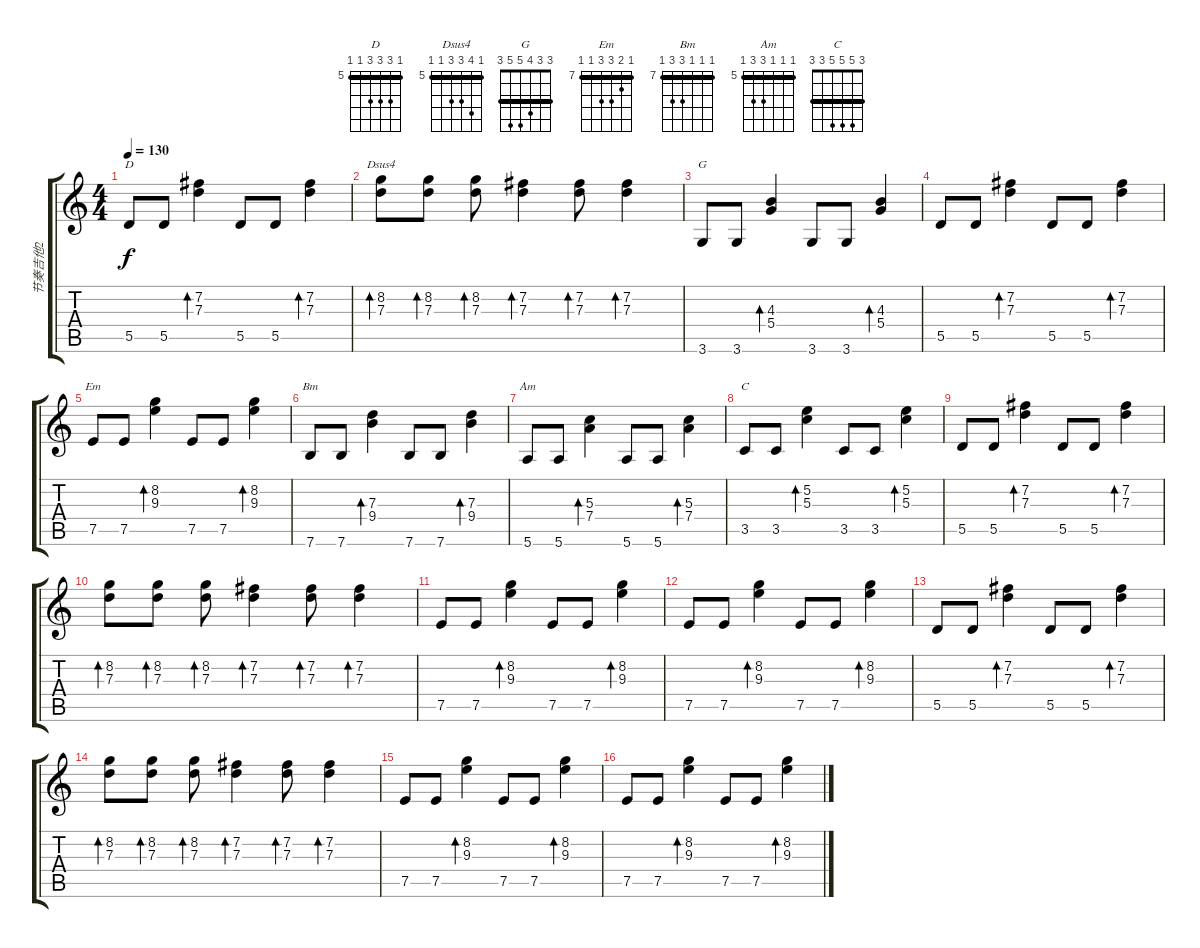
\track ("节奏吉他2" "节奏吉他2") {instrument overdrivenguitar}
\staff {score tabs}
\tuning (E4 B3 G3 D3 A2 E2) {hide}
\chord ("D" 5 7 7 7 5 5) {firstfret 5 barre 5}
\chord ("Dsus4" 5 8 7 7 5 5) {firstfret 5 barre 5}
\chord ("G" 3 3 4 5 5 3) {barre 3}
\chord ("Em" 7 8 9 9 7 7) {firstfret 7 barre 7}
\chord ("Bm" 7 7 7 9 9 7) {firstfret 7 barre 7}
\chord ("Am" 5 5 5 7 7 5) {firstfret 5 barre 5}
\chord ("C" 3 5 5 5 3 3) {barre 3}
\ts (4 4)
\tempo 130
\clef g2
\ks c
5.5.8{ch "D" dy f} 5.5.8 (7.2 7.3).4{bd 120} 5.5.8 5.5.8 (7.2 7.3).4{bd 120} |
(8.2 7.3).8{bd 120 ch "Dsus4"} (8.2 7.3).8{bd 120} (8.2 7.3).8{bd 120} (7.2 7.3).4{bd 120} (7.2 7.3).8{bd 120} (7.2 7.3).4{bd 120} |
3.6.8{ch "G"} 3.6.8 (4.3 5.4).4{bd 120} 3.6.8 3.6.8 (4.3 5.4).4{bd 120} |
5.5.8 5.5.8 (7.2 7.3).4{bd 120} 5.5.8 5.5.8 (7.2 7.3).4{bd 120} |
7.5.8{ch "Em"} 7.5.8 (8.2 9.3).4{bd 120} 7.5.8 7.5.8 (8.2 9.3).4{bd 120} |
7.6.8{ch "Bm"} 7.6.8 (7.3 9.4).4{bd 120} 7.6.8 7.6.8 (7.3 9.4).4{bd 120} |
5.6.8{ch "Am"} 5.6.8 (5.3 7.4).4{bd 120} 5.6.8 5.6.8 (5.3 7.4).4{bd 120} |
3.5.8{ch "C"} 3.5.8 (5.2 5.3).4{bd 120} 3.5.8 3.5.8 (5.2 5.3).4{bd 120} |
5.5.8 5.5.8 (7.2 7.3).4{bd 120} 5.5.8 5.5.8 (7.2 7.3).4{bd 120} |
(8.2 7.3).8{bd 120} (8.2 7.3).8{bd 120} (8.2 7.3).8{bd 120} (7.2 7.3).4{bd 120} (7.2 7.3).8{bd 120} (7.2 7.3).4{bd 120} |
7.5.8 7.5.8 (8.2 9.3).4{bd 120} 7.5.8 7.5.8 (8.2 9.3).4{bd 120} |
7.5.8 7.5.8 (8.2 9.3).4{bd 120} 7.5.8 7.5.8 (8.2 9.3).4{bd 120} |
5.5.8 5.5.8 (7.2 7.3).4{bd 120} 5.5.8 5.5.8 (7.2 7.3).4{bd 120} |
(8.2 7.3).8{bd 120} (8.2 7.3).8{bd 120} (8.2 7.3).8{bd 120} (7.2 7.3).4{bd 120} (7.2 7.3).8{bd 120} (7.2 7.3).4{bd 120} |
7.5.8 7.5.8 (8.2 9.3).4{bd 120} 7.5.8 7.5.8 (8.2 9.3).4{bd 120} |
7.5.8 7.5.8 (8.2 9.3).4{bd 120} 7.5.8 7.5.8 (8.2 9.3).4{bd 120}
